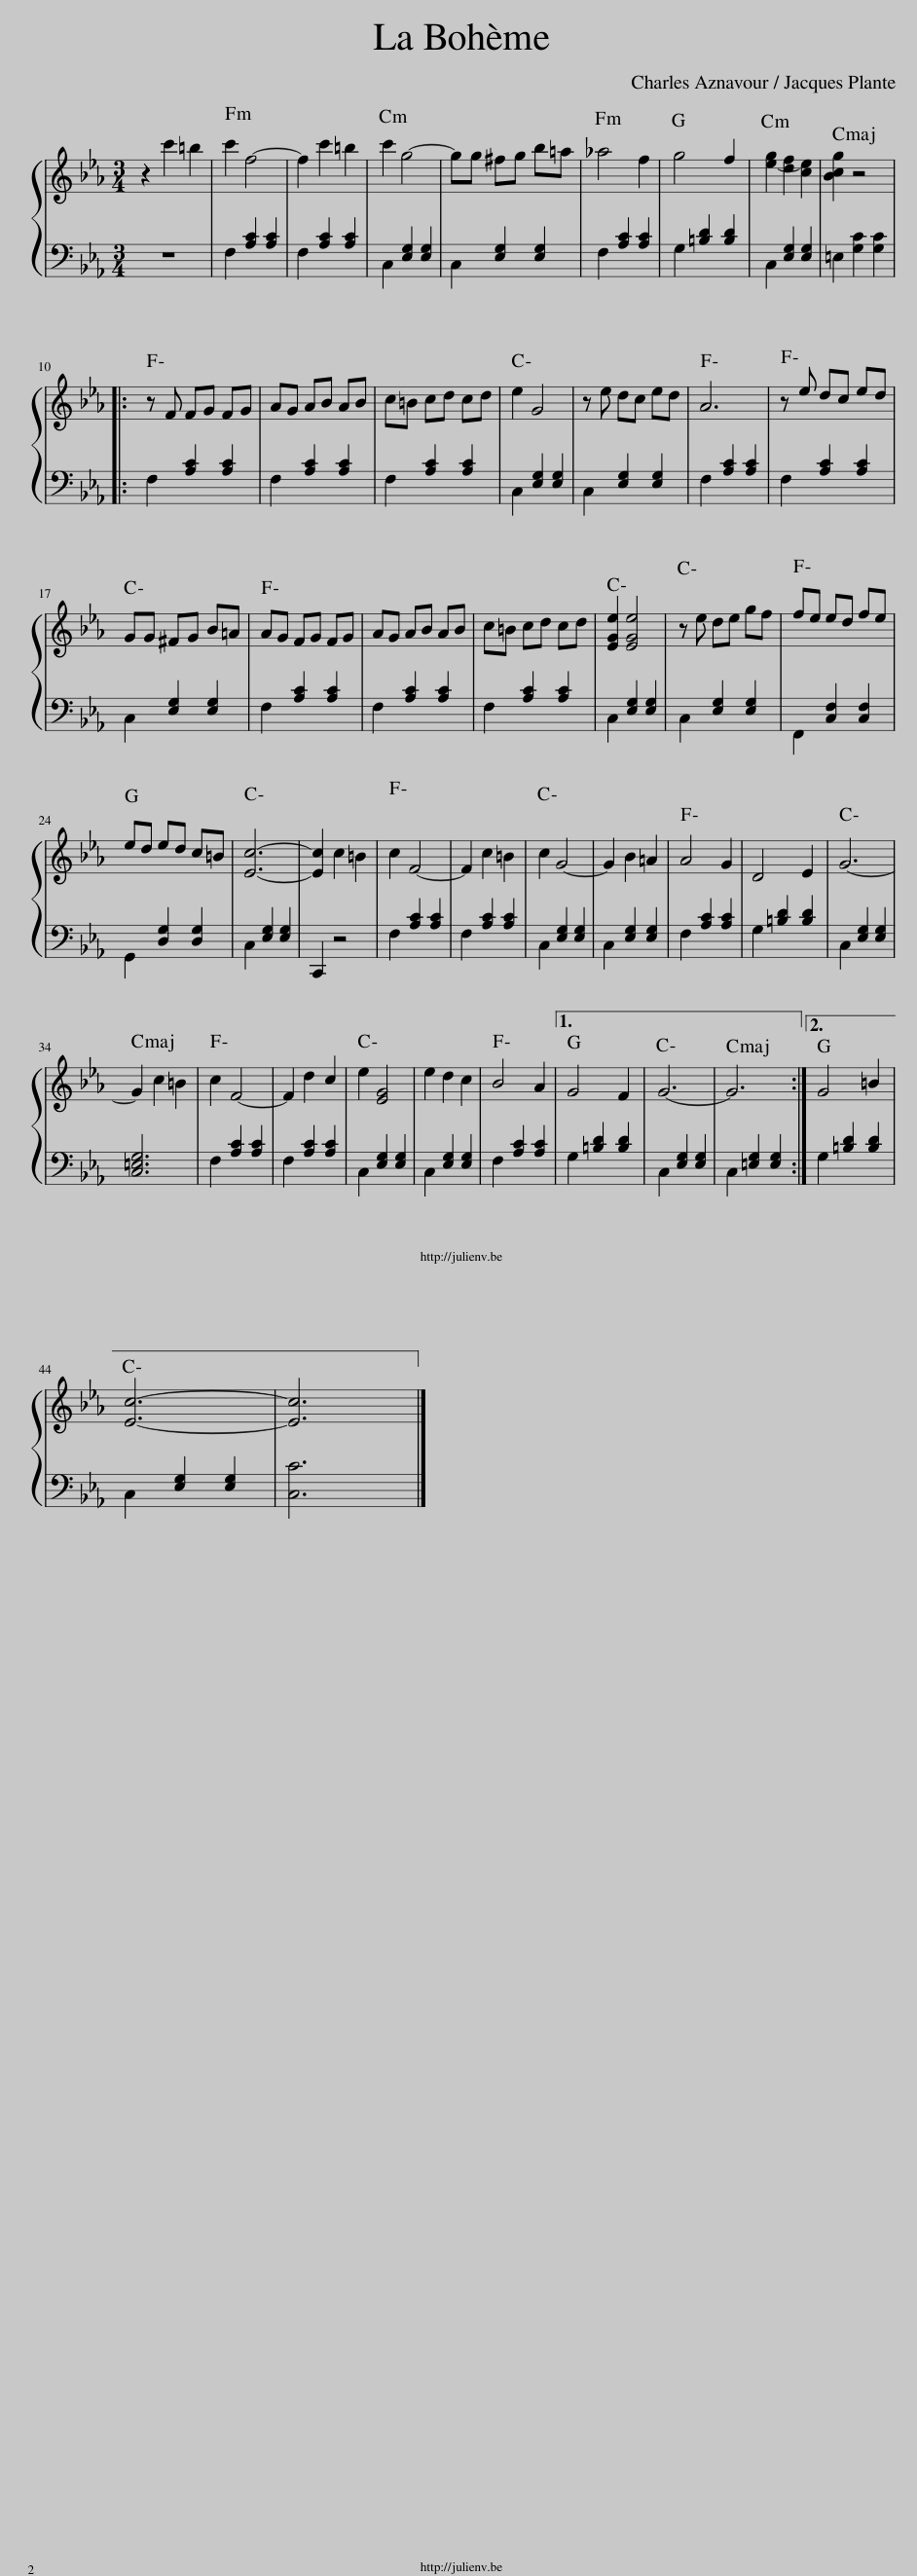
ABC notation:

X:1
%%score { 1 | 2 }
L:1/8
M:3/4
I:linebreak $
K:Eb
V:1 treble
V:2 bass
V:1
 z2 c'2 =b2 | c'2 f4- | f2 c'2 =b2 | c'2 g4- | gg ^fg b=a | %5
 _a4 f2 | g4 f2 | [e-g]2 [df]2 [ce]2 | [Bcg]2 z4 |:$ z F FG FG | %10
 AG AB AB | c=B cd cd | e2 G4 | z e dc ed | A6 | %15
 z e dc ed |$ GG ^FG B=A | AG FG FG | AG AB AB | c=B cd cd | %20
 [EGe]2 [EGe]4 | z e de gf | fe ed fe |$ ed ed c=B | [Ec]6- | %25
 [Ec]2 c2 =B2 | c2 F4- | F2 c2 =B2 | c2 G4- | G2 B2 =A2 | %30
 A4 G2 | D4 E2 | G6- |$ G2 c2 =B2 | c2 F4- | %35
 F2 d2 c2 | e2 [EG]4 | e2 d2 c2 | B4 A2 |1 G4 F2 | %40
 G6- | G6 :|2 G4 =B2 |$ [Ec]6- | [Ec]6 |] %45
V:2
 z6 | F,2 [A,C]2 [A,C]2 | F,2 [A,C]2 [A,C]2 | C,2 [E,G,]2 [E,G,]2 | C,2 [E,G,]2 [E,G,]2 | %5
 F,2 [A,C]2 [A,C]2 | G,2 [=B,D]2 [B,D]2 | C,2 [E,G,]2 [E,G,]2 | =E,2 [G,C]2 [G,C]2 |:$ F,2 [A,C]2 [A,C]2 | %10
 F,2 [A,C]2 [A,C]2 | F,2 [A,C]2 [A,C]2 | C,2 [E,G,]2 [E,G,]2 | C,2 [E,G,]2 [E,G,]2 | F,2 [A,C]2 [A,C]2 | %15
 F,2 [A,C]2 [A,C]2 |$ C,2 [E,G,]2 [E,G,]2 | F,2 [A,C]2 [A,C]2 | F,2 [A,C]2 [A,C]2 | F,2 [A,C]2 [A,C]2 | %20
 C,2 [E,G,]2 [E,G,]2 | C,2 [E,G,]2 [E,G,]2 | F,,2 [C,F,]2 [C,F,]2 |$ G,,2 [D,G,]2 [D,G,]2 | C,2 [E,G,]2 [E,G,]2 | %25
 C,,2 z4 | F,2 [A,C]2 [A,C]2 | F,2 [A,C]2 [A,C]2 | C,2 [E,G,]2 [E,G,]2 | C,2 [E,G,]2 [E,G,]2 | %30
 F,2 [A,C]2 [A,C]2 | G,2 [=B,D]2 [B,D]2 | C,2 [E,G,]2 [E,G,]2 |$ [C,=E,G,]6 | F,2 [A,C]2 [A,C]2 | %35
 F,2 [A,C]2 [A,C]2 | C,2 [E,G,]2 [E,G,]2 | C,2 [E,G,]2 [E,G,]2 | F,2 [A,C]2 [A,C]2 |1 G,2 [=B,D]2 [B,D]2 | %40
 C,2 [E,G,]2 [E,G,]2 | C,2 [=E,G,]2 [E,G,]2 :|2 G,2 [=B,D]2 [B,D]2 |$ C,2 [E,G,]2 [E,G,]2 | [C,C]6 |] %45
